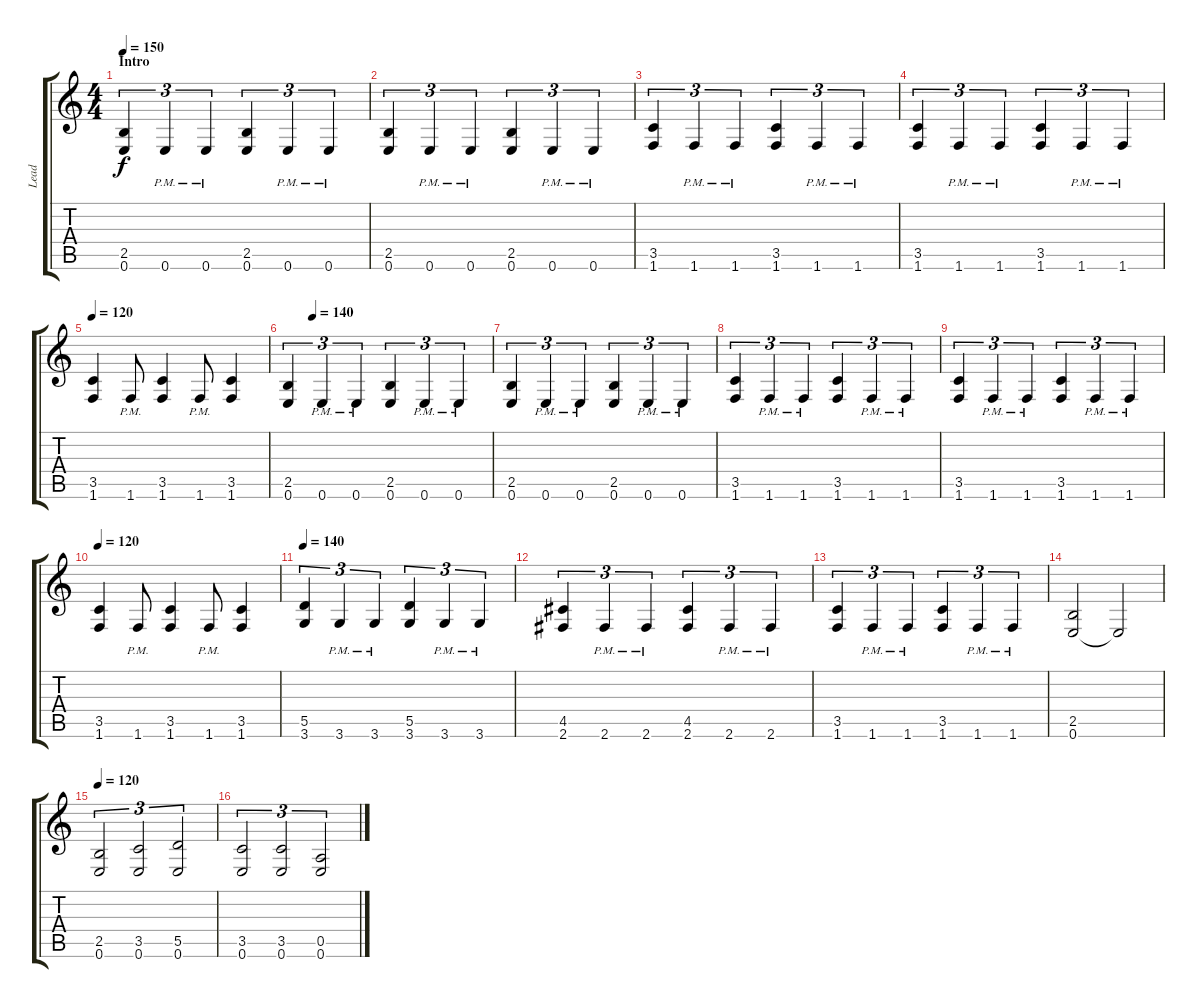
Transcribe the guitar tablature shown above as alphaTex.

\track ("Lead" "Lead") {instrument distortionguitar}
\staff {score tabs}
\tuning (E4 B3 G3 D3 A2 E2) {hide}
\ts (4 4)
\section ("" "Intro")
\tempo 150
\clef g2
\ks c
(2.5 0.6).4{tu (3 2) dy f instrument distortionguitar} 0.6{pm}.4{tu (3 2)} 0.6{pm}.4{tu (3 2)} (2.5 0.6).4{tu (3 2)} 0.6{pm}.4{tu (3 2)} 0.6{pm}.4{tu (3 2)} |
(2.5 0.6).4{tu (3 2)} 0.6{pm}.4{tu (3 2)} 0.6{pm}.4{tu (3 2)} (2.5 0.6).4{tu (3 2)} 0.6{pm}.4{tu (3 2)} 0.6{pm}.4{tu (3 2)} |
(3.5 1.6).4{tu (3 2)} 1.6{pm}.4{tu (3 2)} 1.6{pm}.4{tu (3 2)} (3.5 1.6).4{tu (3 2)} 1.6{pm}.4{tu (3 2)} 1.6{pm}.4{tu (3 2)} |
(3.5 1.6).4{tu (3 2)} 1.6{pm}.4{tu (3 2)} 1.6{pm}.4{tu (3 2)} (3.5 1.6).4{tu (3 2)} 1.6{pm}.4{tu (3 2)} 1.6{pm}.4{tu (3 2)} |
\tempo 120
(3.5 1.6).4 1.6{pm}.8 (3.5 1.6).4 1.6{pm}.8 (3.5 1.6).4 |
\tempo (140 0.125)
(2.5 0.6).4{tu (3 2)} 0.6{pm}.4{tu (3 2)} 0.6{pm}.4{tu (3 2)} (2.5 0.6).4{tu (3 2)} 0.6{pm}.4{tu (3 2)} 0.6{pm}.4{tu (3 2)} |
(2.5 0.6).4{tu (3 2)} 0.6{pm}.4{tu (3 2)} 0.6{pm}.4{tu (3 2)} (2.5 0.6).4{tu (3 2)} 0.6{pm}.4{tu (3 2)} 0.6{pm}.4{tu (3 2)} |
(3.5 1.6).4{tu (3 2)} 1.6{pm}.4{tu (3 2)} 1.6{pm}.4{tu (3 2)} (3.5 1.6).4{tu (3 2)} 1.6{pm}.4{tu (3 2)} 1.6{pm}.4{tu (3 2)} |
(3.5 1.6).4{tu (3 2)} 1.6{pm}.4{tu (3 2)} 1.6{pm}.4{tu (3 2)} (3.5 1.6).4{tu (3 2)} 1.6{pm}.4{tu (3 2)} 1.6{pm}.4{tu (3 2)} |
\tempo 120
(3.5 1.6).4 1.6{pm}.8 (3.5 1.6).4 1.6{pm}.8 (3.5 1.6).4 |
\tempo 140
(5.5 3.6).4{tu (3 2)} 3.6{pm}.4{tu (3 2)} 3.6{pm}.4{tu (3 2)} (5.5 3.6).4{tu (3 2)} 3.6{pm}.4{tu (3 2)} 3.6{pm}.4{tu (3 2)} |
(4.5 2.6).4{tu (3 2)} 2.6{pm}.4{tu (3 2)} 2.6{pm}.4{tu (3 2)} (4.5 2.6).4{tu (3 2)} 2.6{pm}.4{tu (3 2)} 2.6{pm}.4{tu (3 2)} |
(3.5 1.6).4{tu (3 2)} 1.6{pm}.4{tu (3 2)} 1.6{pm}.4{tu (3 2)} (3.5 1.6).4{tu (3 2)} 1.6{pm}.4{tu (3 2)} 1.6{pm}.4{tu (3 2)} |
(2.5 0.6).2 0.6{t}.2 |
\tempo 120
(2.5 0.6).2{tu (3 2)} (3.5 0.6).2{tu (3 2)} (5.5 0.6).2{tu (3 2)} |
(3.5 0.6).2{tu (3 2)} (3.5 0.6).2{tu (3 2)} (0.5 0.6).2{tu (3 2)}
